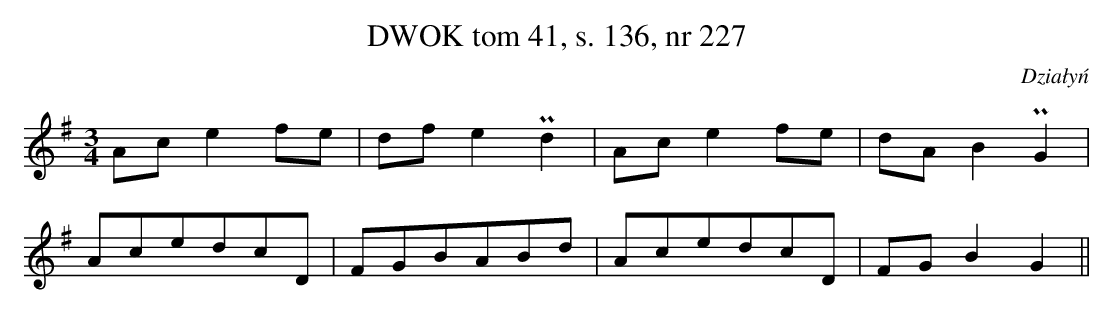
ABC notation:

X:1
T:DWOK tom 41, s. 136, nr 227
O:Działyń
L:1/16
M:3/4
K:G
A2c2 e4 f2e2|d2f2 e4 Pd4|A2c2 e4 f2e2|d2A2 B4 PG4|
A2c2e2d2c2D2|F2G2B2A2B2d2|A2c2e2d2c2D2|F2G2 B4 G4||
